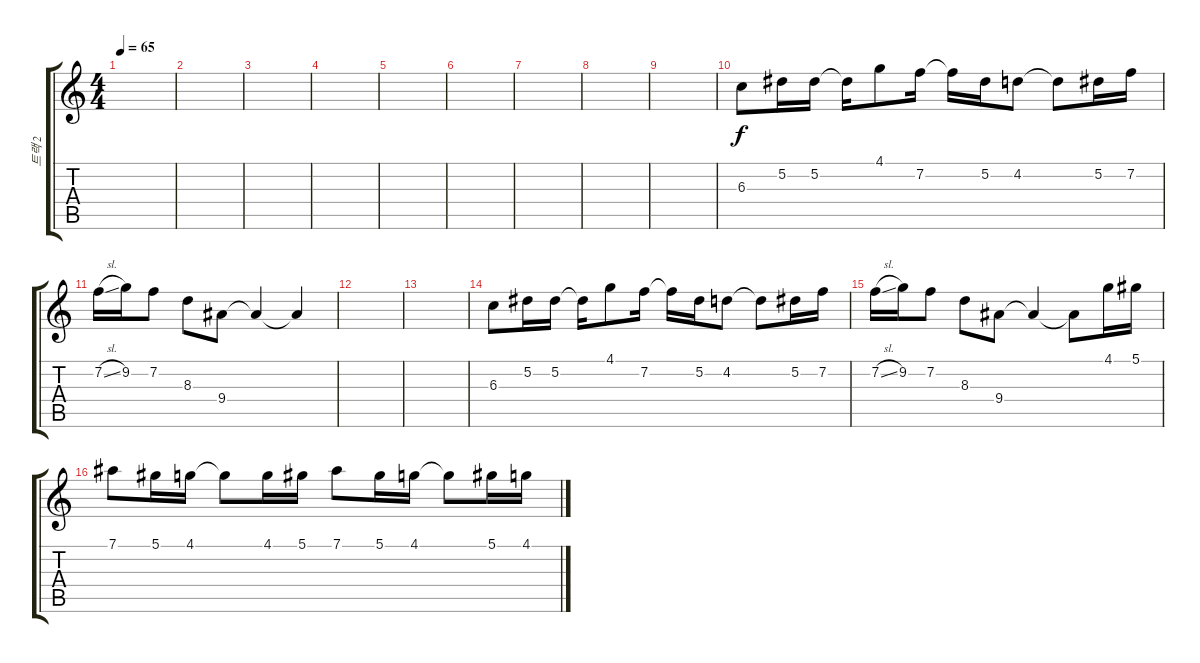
\track ("트랙 2" "트랙 2") {instrument acousticguitarsteel}
\staff {score tabs}
\tuning (Eb4 Bb3 Gb3 Db3 Ab2 Eb2) {hide}
\ts (4 4)
\tempo 65
\clef g2
\ks c
|
|
|
|
|
|
|
|
|
6.3.8{dy f} 5.2.16 5.2.16 5.2{t}.16 4.1.8 7.2.16 7.2{t}.16 5.2.16 4.2.8 4.2{t}.8 5.2.16 7.2.16 |
7.2{sl}.16 9.2.16 7.2.8 8.3.8 9.4.8 9.4{t}.4 9.4{t}.4 |
|
|
6.3.8 5.2.16 5.2.16 5.2{t}.16 4.1.8 7.2.16 7.2{t}.16 5.2.16 4.2.8 4.2{t}.8 5.2.16 7.2.16 |
7.2{sl}.16 9.2.16 7.2.8 8.3.8 9.4.8 9.4{t}.4 9.4{t}.8 4.1.16 5.1.16 |
7.1.8 5.1.16 4.1.16 4.1{t}.8 4.1.16 5.1.16 7.1.8 5.1.16 4.1.16 4.1{t}.8 5.1.16 4.1.16
